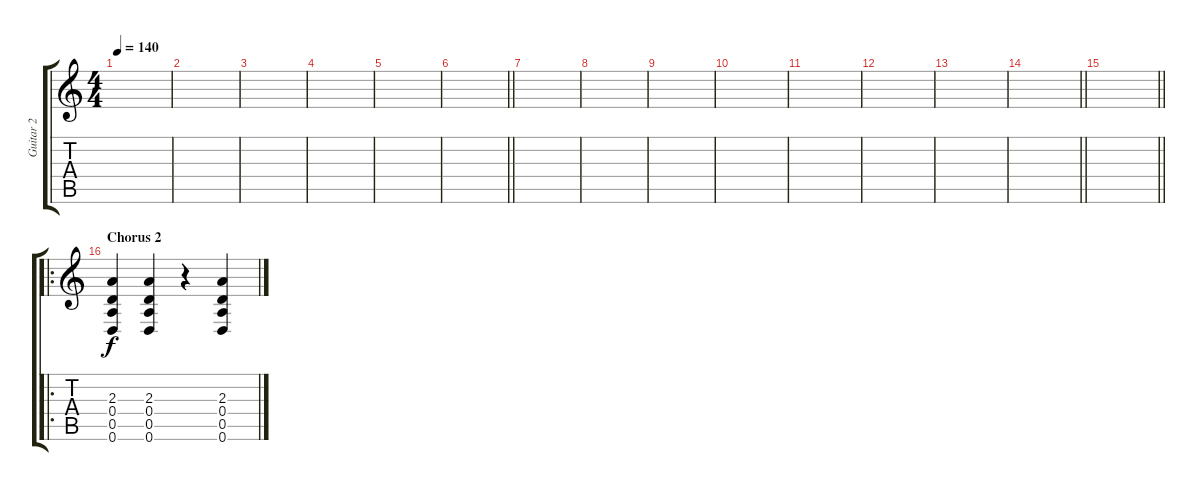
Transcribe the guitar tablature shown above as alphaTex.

\track ("Guitar 2" "Guitar 2") {instrument overdrivenguitar}
\staff {score tabs}
\tuning (E4 B3 G3 D3 A2 D2) {hide}
\ts (4 4)
\tempo 140
\clef g2
\ks c
|
|
|
|
|
\barLineRight lightlight
|
|
|
|
|
|
|
|
\barLineRight lightlight
|
\barLineRight lightlight
|
\ro
\section ("" "Chorus 2")
(2.3 0.4 0.5 0.6).4{volume 16 balance 0 instrument overdrivenguitar} (2.3 0.4 0.5 0.6).4 r.4 (2.3{ss} 0.4{ss} 0.5{ss} 0.6{ss}).4
